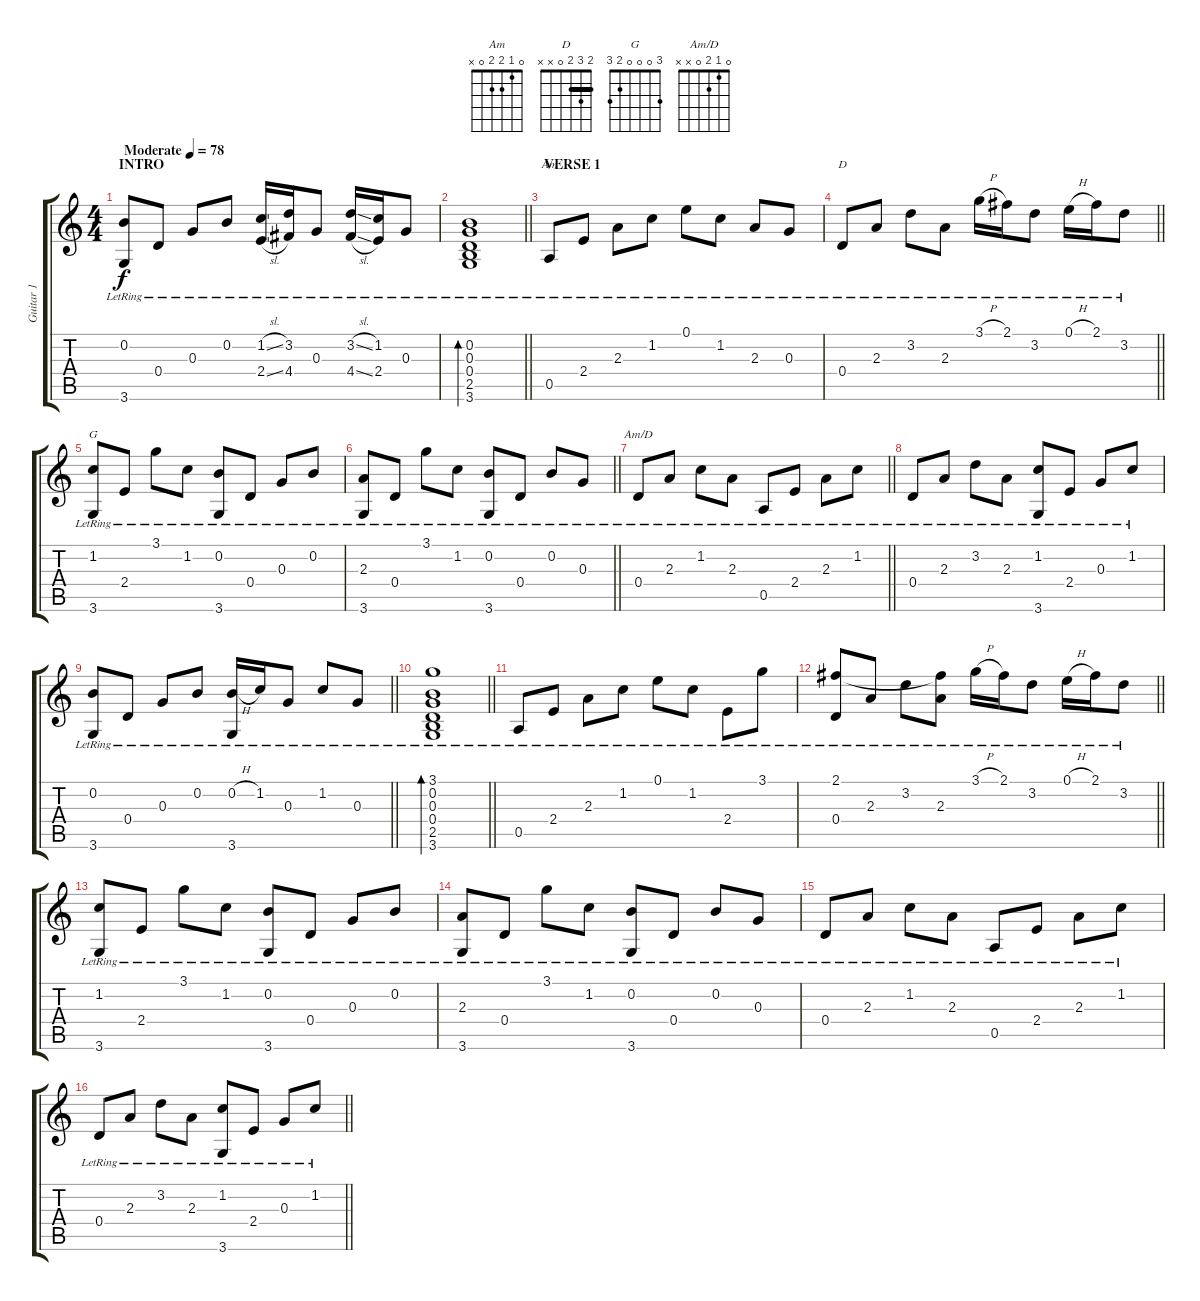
\track ("Guitar 1" "Guitar 1") {instrument acousticguitarsteel}
\staff {score tabs}
\tuning (E4 B3 G3 D3 A2 E2) {hide}
\chord ("Am" 0 1 2 2 0 x)
\chord ("D" 2 3 2 0 x x) {barre 2}
\chord ("G" 3 0 0 0 2 3)
\chord ("Am/D" 0 1 2 0 x x)
\ts (4 4)
\section ("" "INTRO")
\tempo (78 "Moderate")
\clef g2
\ks c
(0.2{lr} 3.6{lr}).8{dy f instrument acousticguitarsteel} 0.4{lr}.8 0.3{lr}.8 0.2{lr}.8 (1.2{sl lr} 2.4{sl lr}).16 (3.2{lr} 4.4{lr}).16 0.3{lr}.8 (3.2{sl lr} 4.4{sl lr}).16 (1.2{lr} 2.4{lr}).16 0.3{lr}.8 |
\barLineRight lightlight
(0.2{lr} 0.3{lr} 0.4{lr} 2.5{lr} 3.6{lr}).1{bd 120} |
\section ("" "VERSE 1")
0.5{lr}.8{ch "Am"} 2.4{lr}.8 2.3{lr}.8 1.2{lr}.8 0.1{lr}.8 1.2{lr}.8 2.3{lr}.8 0.3{lr}.8 |
\barLineRight lightlight
0.4{lr}.8{ch "D"} 2.3{lr}.8 3.2{lr}.8 2.3{lr}.8 3.1{h lr}.16 2.1{lr}.16 3.2{lr}.8 0.1{h lr}.16 2.1{lr}.16 3.2{lr}.8 |
(1.2{lr} 3.6).8{ch "G"} 2.4{lr}.8 3.1{lr}.8 1.2{lr}.8 (0.2{lr} 3.6{lr}).8 0.4{lr}.8 0.3{lr}.8 0.2{lr}.8 |
\barLineRight lightlight
(2.3{lr} 3.6{lr}).8 0.4{lr}.8 3.1{lr}.8 1.2{lr}.8 (0.2{lr} 3.6{lr}).8 0.4{lr}.8 0.2{lr}.8 0.3{lr}.8 |
\barLineRight lightlight
0.4{lr}.8{ch "Am/D"} 2.3{lr}.8 1.2{lr}.8 2.3{lr}.8 0.5{lr}.8 2.4{lr}.8 2.3{lr}.8 1.2{lr}.8 |
0.4{lr}.8 2.3{lr}.8 3.2{lr}.8 2.3{lr}.8 (1.2{lr} 3.6).8 2.4{lr}.8 0.3{lr}.8 1.2{lr}.8 |
\barLineRight lightlight
(0.2{lr} 3.6{lr}).8 0.4{lr}.8 0.3{lr}.8 0.2{lr}.8 (0.2{h lr} 3.6{lr}).16 1.2{lr}.16 0.3{lr}.8 1.2{lr}.8 0.3{lr}.8 |
\barLineRight lightlight
(3.1{lr} 0.2{lr} 0.3{lr} 0.4{lr} 2.5{lr} 3.6{lr}).1{bd 120} |
\section ("" "")
0.5{lr}.8 2.4{lr}.8 2.3{lr}.8 1.2{lr}.8 0.1{lr}.8 1.2{lr}.8 2.4{lr}.8 3.1{lr}.8 |
\barLineRight lightlight
(2.1 0.4{lr}).8 2.3{lr}.8 3.2{lr}.8 (2.1{t} 2.3{lr}).8 3.1{h lr}.16 2.1{lr}.16 3.2{lr}.8 0.1{h lr}.16 2.1{lr}.16 3.2{lr}.8 |
(1.2{lr} 3.6{lr}).8 2.4{lr}.8 3.1{lr}.8 1.2{lr}.8 (0.2{lr} 3.6{lr}).8 0.4{lr}.8 0.3{lr}.8 0.2{lr}.8 |
(2.3{lr} 3.6{lr}).8 0.4{lr}.8 3.1{lr}.8 1.2{lr}.8 (0.2{lr} 3.6{lr}).8 0.4{lr}.8 0.2{lr}.8 0.3{lr}.8 |
0.4{lr}.8 2.3{lr}.8 1.2{lr}.8 2.3{lr}.8 0.5{lr}.8 2.4{lr}.8 2.3{lr}.8 1.2{lr}.8 |
\barLineRight lightlight
0.4{lr}.8 2.3{lr}.8 3.2{lr}.8 2.3{lr}.8 (1.2{lr} 3.6).8 2.4{lr}.8 0.3{lr}.8 1.2{lr}.8
